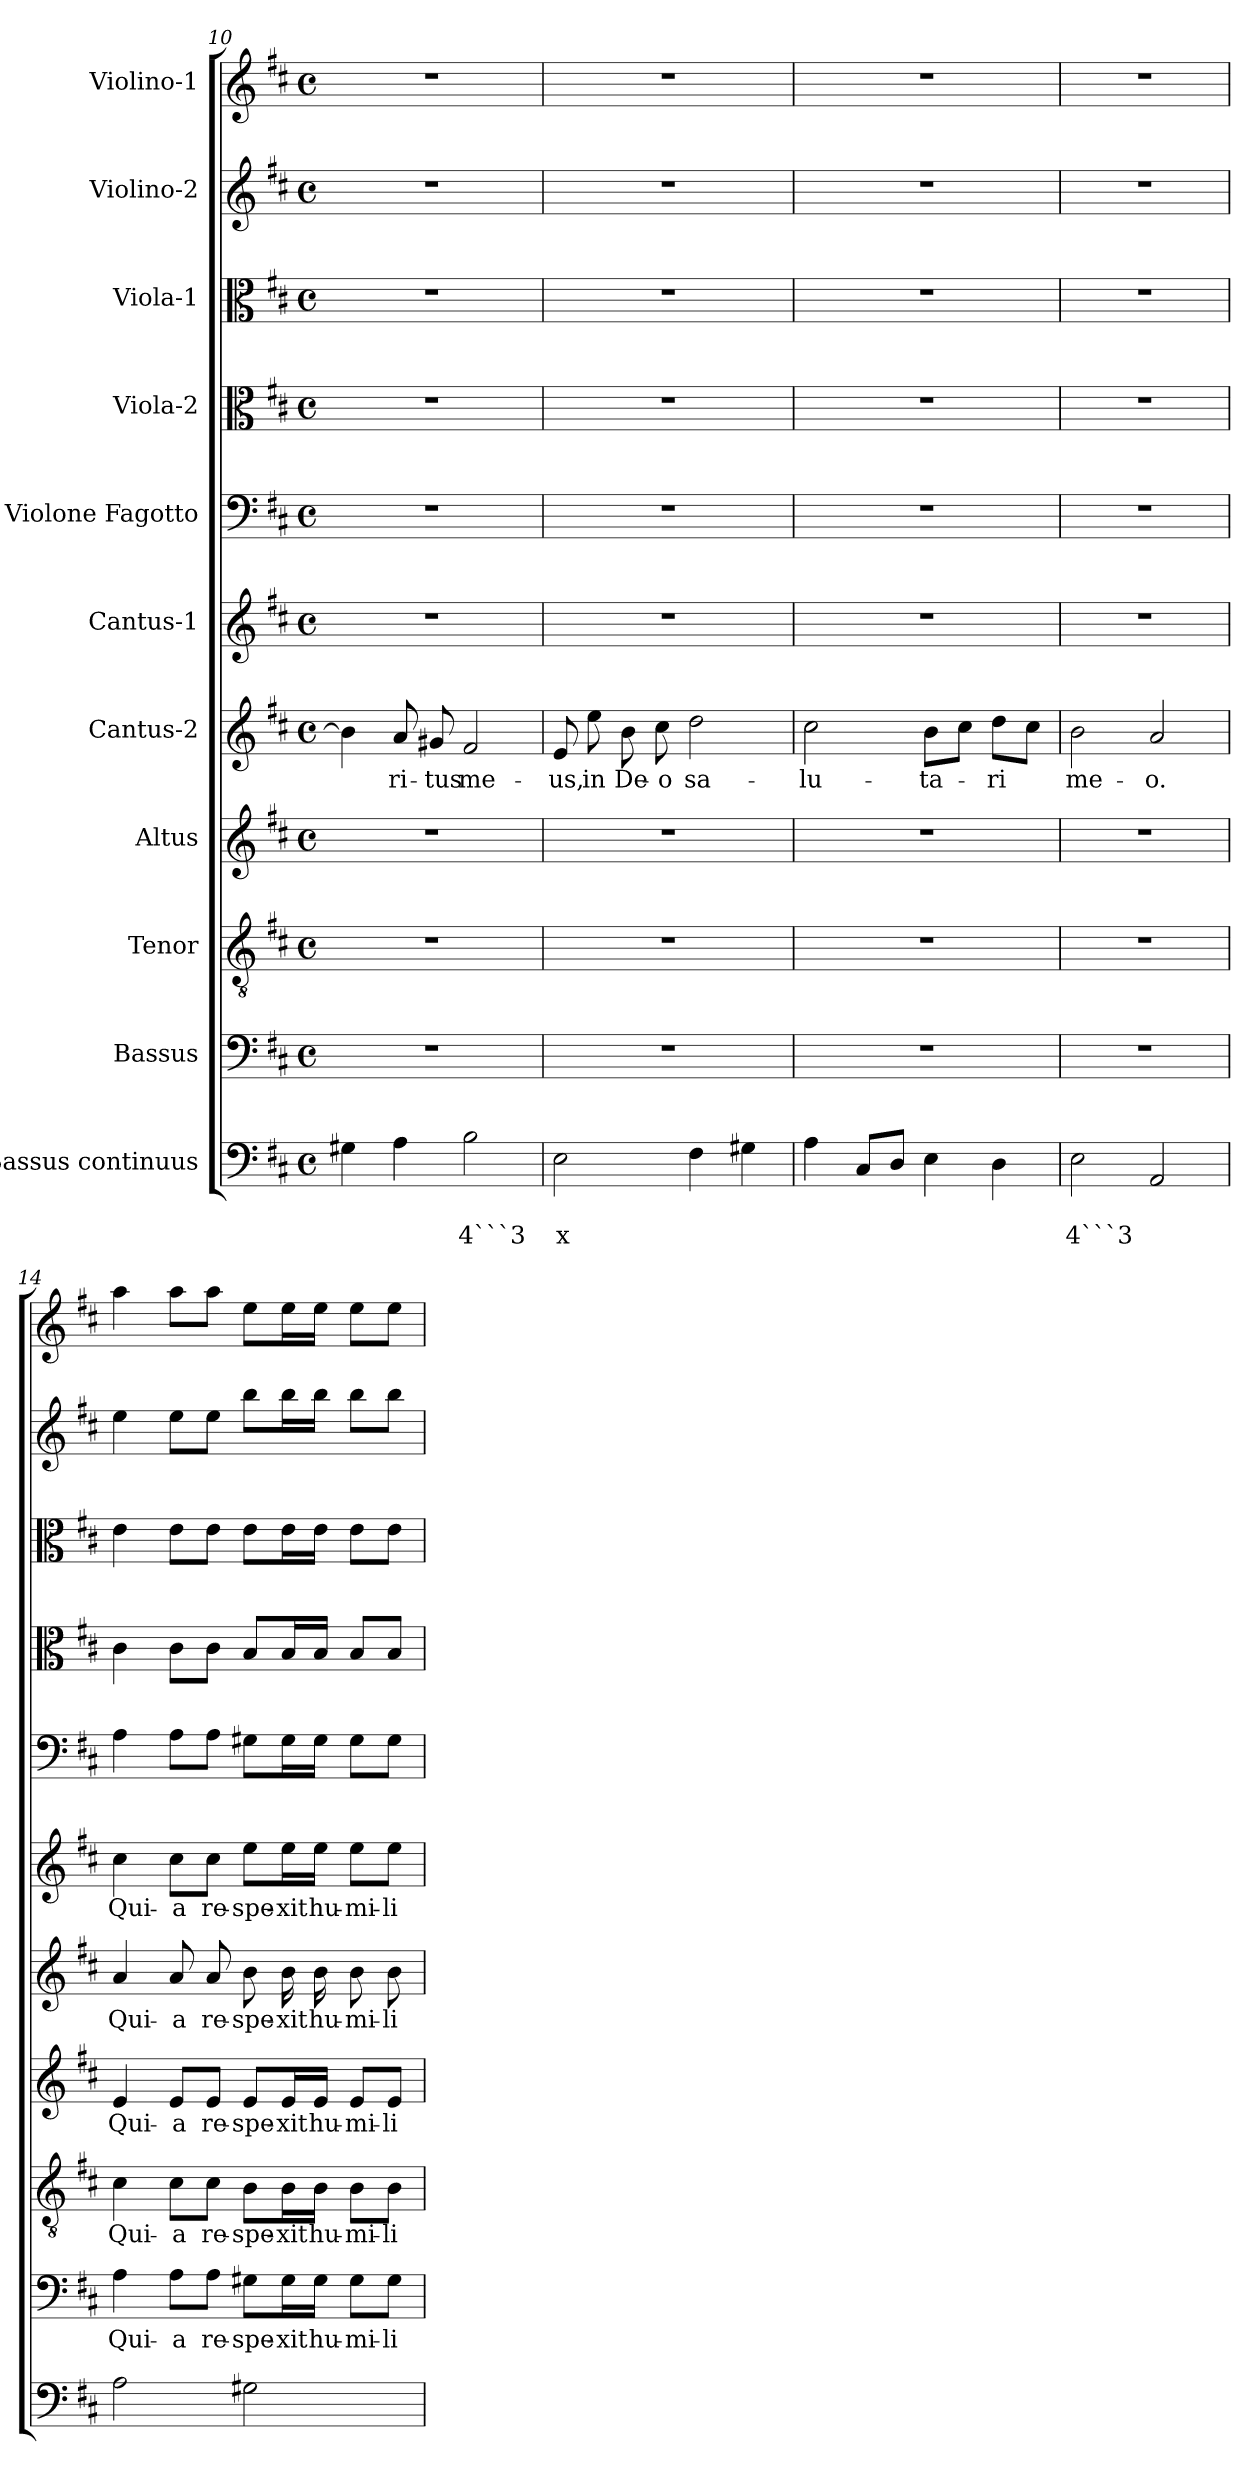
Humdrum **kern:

**kern	**text	**text	**kern	**text	**kern	**text	**kern	**text	**kern	**text	**kern	**text	**kern	**kern	**kern	**kern	**kern
*part11	*part11	*part11	*part10	*part10	*part9	*part9	*part8	*part8	*part7	*part7	*part6	*part6	*part5	*part4	*part3	*part2	*part1
*staff11	*staff11	*staff11	*staff10	*staff10	*staff9	*staff9	*staff8	*staff8	*staff7	*staff7	*staff6	*staff6	*staff5	*staff4	*staff3	*staff2	*staff1
*I"Bassus continuus	*	*	*I"Bassus	*	*I"Tenor	*	*I"Altus	*	*I"Cantus-2	*	*I"Cantus-1	*	*I"Violone Fagotto	*I"Viola-2	*I"Viola-1	*I"Violino-2	*I"Violino-1
*clefF4	*	*	*clefF4	*	*clefGv2	*	*clefG2	*	*clefG2	*	*clefG2	*	*clefF4	*clefC3	*clefC3	*clefG2	*clefG2
*k[f#c#]	*	*	*k[f#c#]	*	*k[f#c#]	*	*k[f#c#]	*	*k[f#c#]	*	*k[f#c#]	*	*k[f#c#]	*k[f#c#]	*k[f#c#]	*k[f#c#]	*k[f#c#]
*D:	*	*	*D:	*	*D:	*	*D:	*	*D:	*	*D:	*	*D:	*D:	*D:	*D:	*D:
*M4/4	*	*	*M4/4	*	*M4/4	*	*M4/4	*	*M4/4	*	*M4/4	*	*M4/4	*M4/4	*M4/4	*M4/4	*M4/4
*met(c)	*	*	*met(c)	*	*met(c)	*	*met(c)	*	*met(c)	*	*met(c)	*	*met(c)	*met(c)	*met(c)	*met(c)	*met(c)
=10	=10	=10	=10	=10	=10	=10	=10	=10	=10	=10	=10	=10	=10	=10	=10	=10	=10
4G#X\	.	.	1r	.	1r	.	1r	.	4b\]	.	1r	.	1r	1r	1r	1r	1r
!	!	!	!	!	!	!	!	!	!	!LO:LY:b	!	!	!	!	!	!	!
4A\	.	.	.	.	.	.	.	.	8a/	-ri-	.	.	.	.	.	.	.
!	!	!	!	!	!	!	!	!	!	!LO:LY:b	!	!	!	!	!	!	!
.	.	.	.	.	.	.	.	.	8g#X/	-tus	.	.	.	.	.	.	.
!	!	!LO:LY:b	!	!	!	!	!	!	!	!LO:LY:b	!	!	!	!	!	!	!
2B\	.	4```3	.	.	.	.	.	.	2f#/	me-	.	.	.	.	.	.	.
=11	=11	=11	=11	=11	=11	=11	=11	=11	=11	=11	=11	=11	=11	=11	=11	=11	=11
!	!	!LO:LY:b	!	!	!	!	!	!	!	!LO:LY:b	!	!	!	!	!	!	!
2E\	.	x	1r	.	1r	.	1r	.	8e/	-us,	1r	.	1r	1r	1r	1r	1r
!	!	!	!	!	!	!	!	!	!	!LO:LY:b	!	!	!	!	!	!	!
.	.	.	.	.	.	.	.	.	8ee\	in	.	.	.	.	.	.	.
!	!	!	!	!	!	!	!	!	!	!LO:LY:b	!	!	!	!	!	!	!
.	.	.	.	.	.	.	.	.	8b\	De-	.	.	.	.	.	.	.
!	!	!	!	!	!	!	!	!	!	!LO:LY:b	!	!	!	!	!	!	!
.	.	.	.	.	.	.	.	.	8cc#\	-o	.	.	.	.	.	.	.
!	!	!	!	!	!	!	!	!	!	!LO:LY:b	!	!	!	!	!	!	!
4F#\	.	.	.	.	.	.	.	.	2dd\	sa-	.	.	.	.	.	.	.
4G#X\	.	.	.	.	.	.	.	.	.	.	.	.	.	.	.	.	.
!!LO:PB:g=z
=12	=12	=12	=12	=12	=12	=12	=12	=12	=12	=12	=12	=12	=12	=12	=12	=12	=12
!	!	!	!	!	!	!	!	!	!	!LO:LY:b	!	!	!	!	!	!	!
4A\	.	.	1r	.	1r	.	1r	.	2cc#\	-lu-	1r	.	1r	1r	1r	1r	1r
8C#/L	.	.	.	.	.	.	.	.	.	.	.	.	.	.	.	.	.
8D/J	.	.	.	.	.	.	.	.	.	.	.	.	.	.	.	.	.
!	!	!	!	!	!	!	!	!	!	!LO:LY:b	!	!	!	!	!	!	!
4E\	.	.	.	.	.	.	.	.	8b\L	-ta-	.	.	.	.	.	.	.
.	.	.	.	.	.	.	.	.	8cc#\J	.	.	.	.	.	.	.	.
!	!	!	!	!	!	!	!	!	!	!LO:LY:b	!	!	!	!	!	!	!
4D\	.	.	.	.	.	.	.	.	8dd\L	-ri	.	.	.	.	.	.	.
.	.	.	.	.	.	.	.	.	8cc#\J	.	.	.	.	.	.	.	.
=13	=13	=13	=13	=13	=13	=13	=13	=13	=13	=13	=13	=13	=13	=13	=13	=13	=13
!	!	!LO:LY:b	!	!	!	!	!	!	!	!LO:LY:b	!	!	!	!	!	!	!
2E\	.	4```3	1r	.	1r	.	1r	.	2b\	me-	1r	.	1r	1r	1r	1r	1r
!	!	!	!	!	!	!	!	!	!	!LO:LY:b	!	!	!	!	!	!	!
2AA/	.	.	.	.	.	.	.	.	2a/	-o.	.	.	.	.	.	.	.
=14	=14	=14	=14	=14	=14	=14	=14	=14	=14	=14	=14	=14	=14	=14	=14	=14	=14
!	!	!	!	!LO:LY:b	!	!LO:LY:b	!	!LO:LY:b	!	!LO:LY:b	!	!LO:LY:b	!	!	!	!	!
2A\	.	.	4A\	Qui-	4c#\	Qui-	4e/	Qui-	4a/	Qui-	4cc#\	Qui-	4A\	4c#\	4e\	4ee\	4aa\
!	!	!	!	!LO:LY:b	!	!LO:LY:b	!	!LO:LY:b	!	!LO:LY:b	!	!LO:LY:b	!	!	!	!	!
.	.	.	8A\L	-a	8c#\L	-a	8e/L	-a	8a/	-a	8cc#\L	-a	8A\L	8c#\L	8e\L	8ee\L	8aa\L
!	!	!	!	!LO:LY:b	!	!LO:LY:b	!	!LO:LY:b	!	!LO:LY:b	!	!LO:LY:b	!	!	!	!	!
.	.	.	8A\J	re-	8c#\J	re-	8e/J	re-	8a/	re-	8cc#\J	re-	8A\J	8c#\J	8e\J	8ee\J	8aa\J
!	!	!	!	!LO:LY:b	!	!LO:LY:b	!	!LO:LY:b	!	!LO:LY:b	!	!LO:LY:b	!	!	!	!	!
2G#X\	.	.	8G#X\L	-spe-	8B\L	-spe-	8e/L	-spe-	8b\	-spe-	8ee\L	-spe-	8G#X\L	8B/L	8e\L	8bb\L	8ee\L
!	!	!	!	!LO:LY:b	!	!LO:LY:b	!	!LO:LY:b	!	!LO:LY:b	!	!LO:LY:b	!	!	!	!	!
.	.	.	16G#\L	-xit	16B\L	-xit	16e/L	-xit	16b\	-xit	16ee\L	-xit	16G#\L	16B/L	16e\L	16bb\L	16ee\L
!	!	!	!	!LO:LY:b	!	!LO:LY:b	!	!LO:LY:b	!	!LO:LY:b	!	!LO:LY:b	!	!	!	!	!
.	.	.	16G#\JJ	hu-	16B\JJ	hu-	16e/JJ	hu-	16b\	hu-	16ee\JJ	hu-	16G#\JJ	16B/JJ	16e\JJ	16bb\JJ	16ee\JJ
!	!	!	!	!LO:LY:b	!	!LO:LY:b	!	!LO:LY:b	!	!LO:LY:b	!	!LO:LY:b	!	!	!	!	!
.	.	.	8G#\L	-mi-	8B\L	-mi-	8e/L	-mi-	8b\	-mi-	8ee\L	-mi-	8G#\L	8B/L	8e\L	8bb\L	8ee\L
!	!	!	!	!LO:LY:b	!	!LO:LY:b	!	!LO:LY:b	!	!LO:LY:b	!	!LO:LY:b	!	!	!	!	!
.	.	.	8G#\J	-li-	8B\J	-li-	8e/J	-li-	8b\	-li-	8ee\J	-li-	8G#\J	8B/J	8e\J	8bb\J	8ee\J
=	=	=	=	=	=	=	=	=	=	=	=	=	=	=	=	=	=
*-	*-	*-	*-	*-	*-	*-	*-	*-	*-	*-	*-	*-	*-	*-	*-	*-	*-
